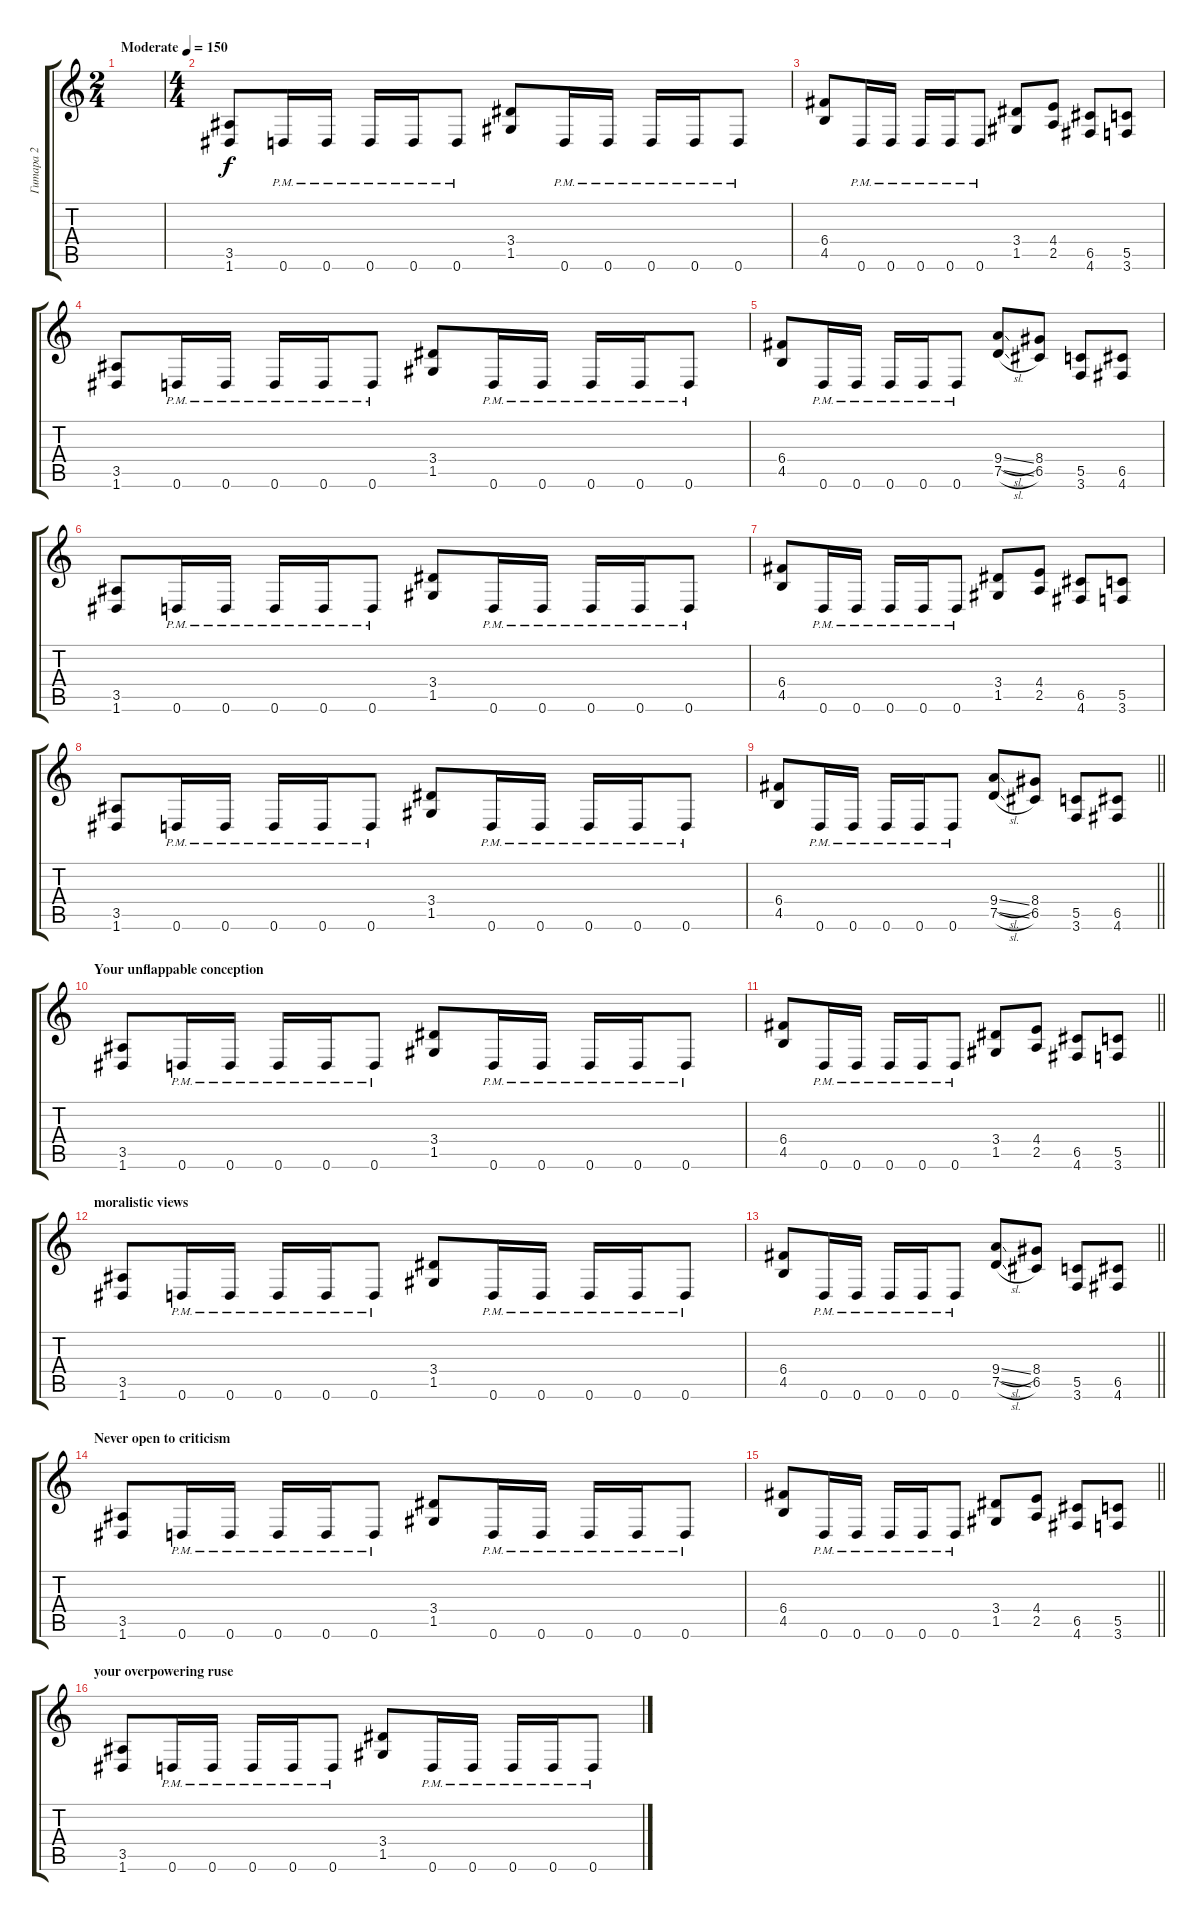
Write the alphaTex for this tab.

\track ("Гитара 2" "Гитара 2") {instrument distortionguitar}
\staff {score tabs}
\tuning (D4 A3 F3 C3 G2 D2) {hide}
\ts (2 4)
\tempo (150 "Moderate")
\clef g2
\ks c
|
\ts (4 4)
(3.5 1.6).8 0.6{pm}.16 0.6{pm}.16 0.6{pm}.16 0.6{pm}.16 0.6{pm}.8 (3.4 1.5).8 0.6{pm}.16 0.6{pm}.16 0.6{pm}.16 0.6{pm}.16 0.6{pm}.8 |
(6.4 4.5).8 0.6{pm}.16 0.6{pm}.16 0.6{pm}.16 0.6{pm}.16 0.6{pm}.8 (3.4 1.5).8 (4.4 2.5).8 (6.5 4.6).8 (5.5 3.6).8 |
(3.5 1.6).8 0.6{pm}.16 0.6{pm}.16 0.6{pm}.16 0.6{pm}.16 0.6{pm}.8 (3.4 1.5).8 0.6{pm}.16 0.6{pm}.16 0.6{pm}.16 0.6{pm}.16 0.6{pm}.8 |
(6.4 4.5).8 0.6{pm}.16 0.6{pm}.16 0.6{pm}.16 0.6{pm}.16 0.6{pm}.8 (9.4{sl} 7.5{sl}).8 (8.4 6.5).8 (5.5 3.6).8 (6.5 4.6).8 |
(3.5 1.6).8 0.6{pm}.16 0.6{pm}.16 0.6{pm}.16 0.6{pm}.16 0.6{pm}.8 (3.4 1.5).8 0.6{pm}.16 0.6{pm}.16 0.6{pm}.16 0.6{pm}.16 0.6{pm}.8 |
(6.4 4.5).8 0.6{pm}.16 0.6{pm}.16 0.6{pm}.16 0.6{pm}.16 0.6{pm}.8 (3.4 1.5).8 (4.4 2.5).8 (6.5 4.6).8 (5.5 3.6).8 |
(3.5 1.6).8 0.6{pm}.16 0.6{pm}.16 0.6{pm}.16 0.6{pm}.16 0.6{pm}.8 (3.4 1.5).8 0.6{pm}.16 0.6{pm}.16 0.6{pm}.16 0.6{pm}.16 0.6{pm}.8 |
\barLineRight lightlight
(6.4 4.5).8 0.6{pm}.16 0.6{pm}.16 0.6{pm}.16 0.6{pm}.16 0.6{pm}.8 (9.4{sl} 7.5{sl}).8 (8.4 6.5).8 (5.5 3.6).8 (6.5 4.6).8 |
\section ("" "Your unflappable conception")
(3.5 1.6).8 0.6{pm}.16 0.6{pm}.16 0.6{pm}.16 0.6{pm}.16 0.6{pm}.8 (3.4 1.5).8 0.6{pm}.16 0.6{pm}.16 0.6{pm}.16 0.6{pm}.16 0.6{pm}.8 |
\barLineRight lightlight
(6.4 4.5).8 0.6{pm}.16 0.6{pm}.16 0.6{pm}.16 0.6{pm}.16 0.6{pm}.8 (3.4 1.5).8 (4.4 2.5).8 (6.5 4.6).8 (5.5 3.6).8 |
\section ("" "moralistic views")
(3.5 1.6).8 0.6{pm}.16 0.6{pm}.16 0.6{pm}.16 0.6{pm}.16 0.6{pm}.8 (3.4 1.5).8 0.6{pm}.16 0.6{pm}.16 0.6{pm}.16 0.6{pm}.16 0.6{pm}.8 |
\barLineRight lightlight
(6.4 4.5).8 0.6{pm}.16 0.6{pm}.16 0.6{pm}.16 0.6{pm}.16 0.6{pm}.8 (9.4{sl} 7.5{sl}).8 (8.4 6.5).8 (5.5 3.6).8 (6.5 4.6).8 |
\section ("" "Never open to criticism")
(3.5 1.6).8 0.6{pm}.16 0.6{pm}.16 0.6{pm}.16 0.6{pm}.16 0.6{pm}.8 (3.4 1.5).8 0.6{pm}.16 0.6{pm}.16 0.6{pm}.16 0.6{pm}.16 0.6{pm}.8 |
\barLineRight lightlight
(6.4 4.5).8 0.6{pm}.16 0.6{pm}.16 0.6{pm}.16 0.6{pm}.16 0.6{pm}.8 (3.4 1.5).8 (4.4 2.5).8 (6.5 4.6).8 (5.5 3.6).8 |
\section ("" "your overpowering ruse")
(3.5 1.6).8 0.6{pm}.16 0.6{pm}.16 0.6{pm}.16 0.6{pm}.16 0.6{pm}.8 (3.4 1.5).8 0.6{pm}.16 0.6{pm}.16 0.6{pm}.16 0.6{pm}.16 0.6{pm}.8
